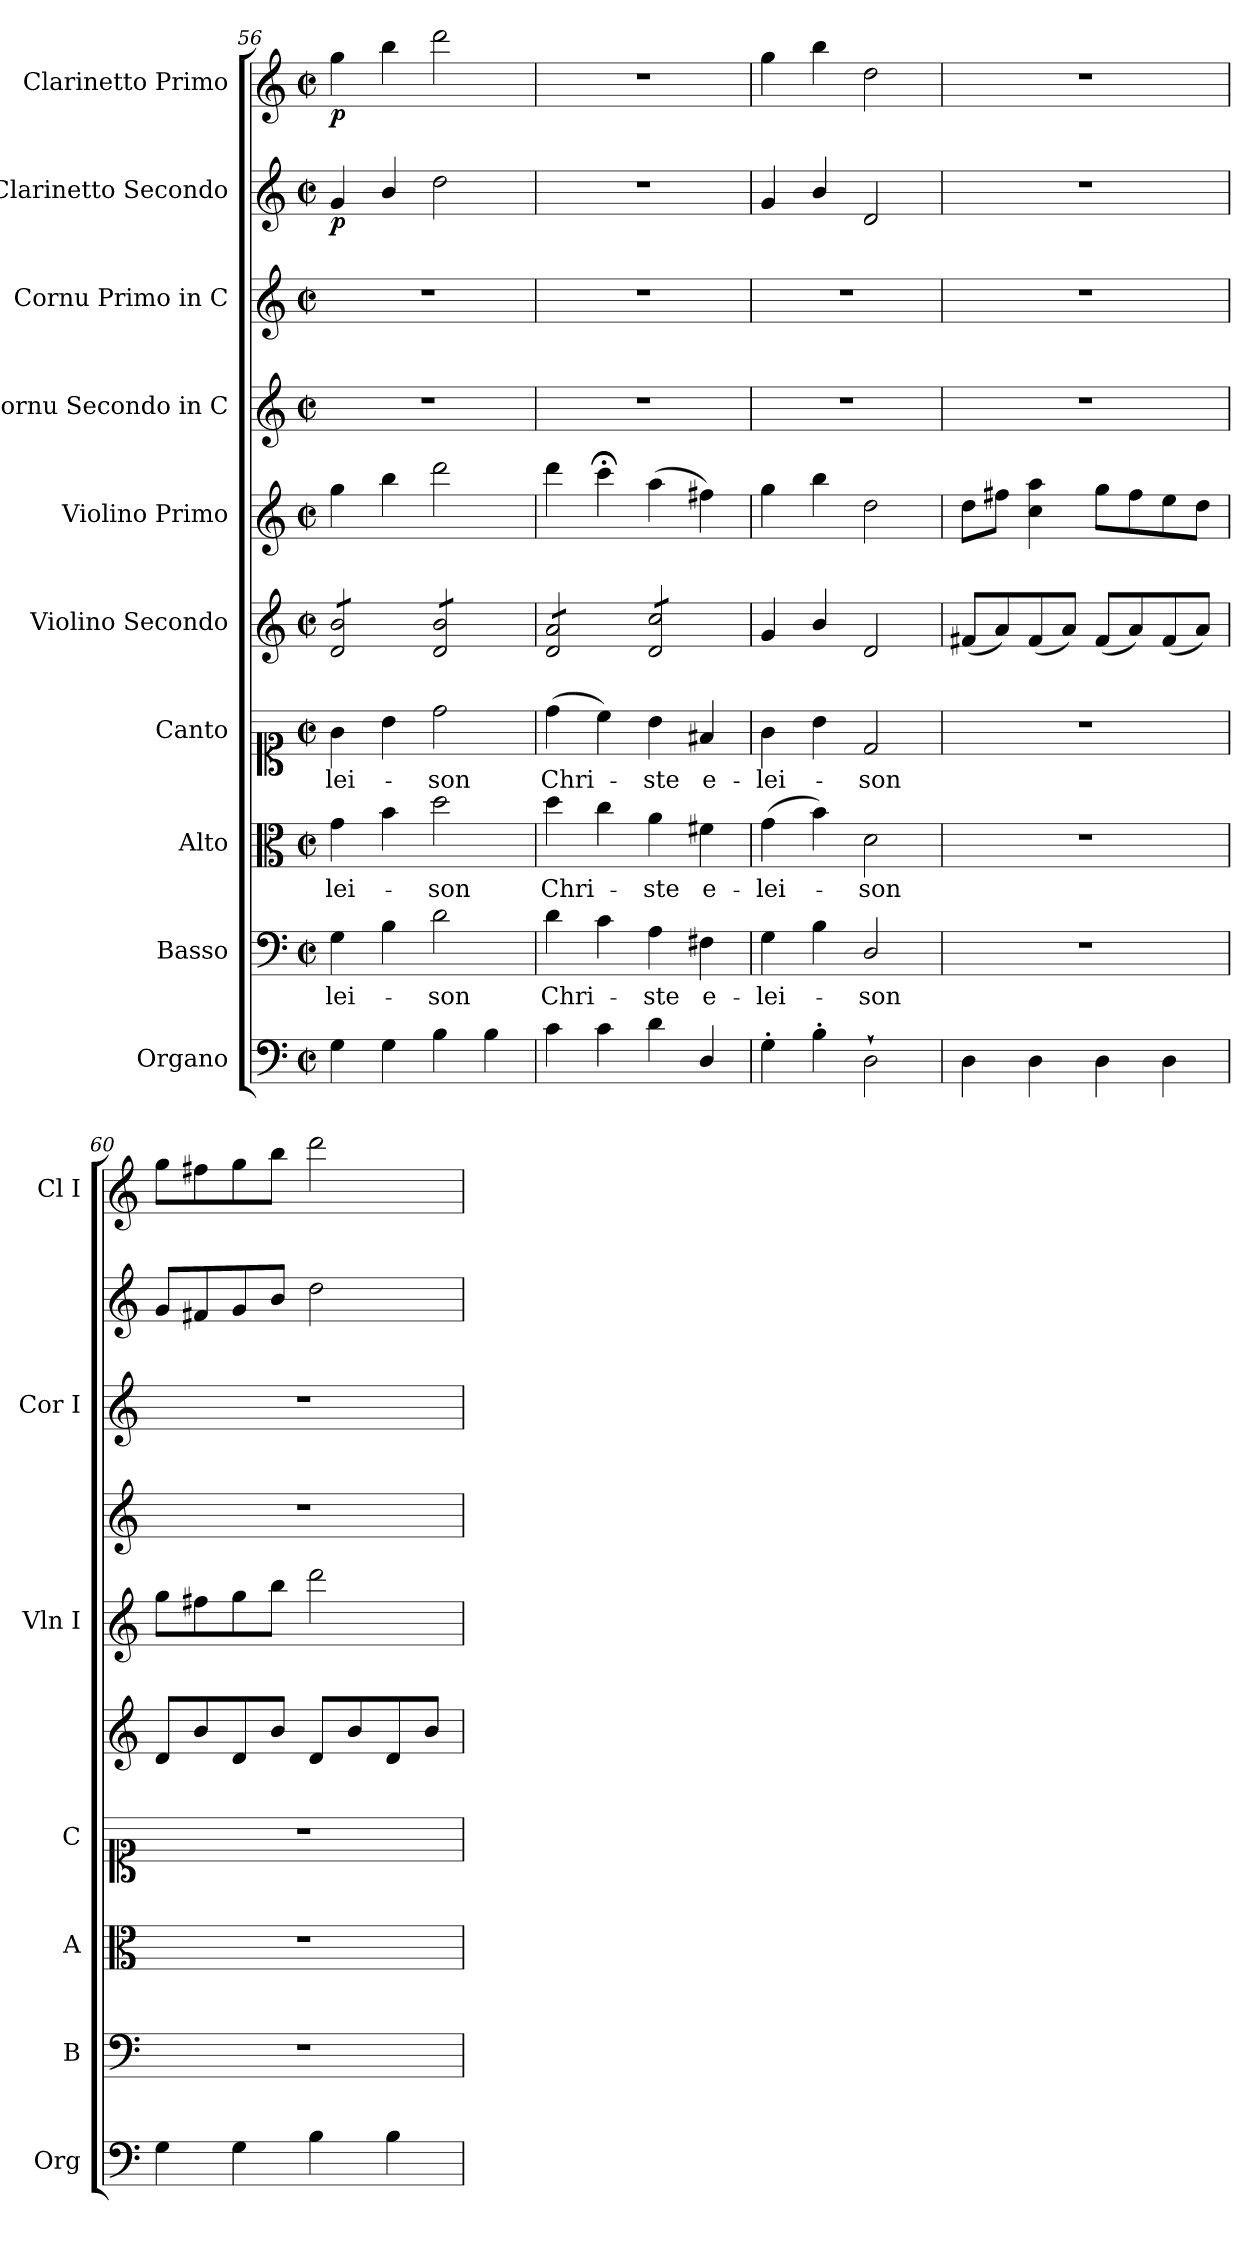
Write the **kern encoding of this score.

**kern	**kern	**text	**kern	**text	**kern	**text	**kern	**kern	**kern	**kern	**kern	**dynam	**kern	**dynam
*part10	*part9	*part9	*part8	*part8	*part7	*part7	*part6	*part5	*part4	*part3	*part2	*part2	*part1	*part1
*staff10	*staff9	*staff9	*staff8	*staff8	*staff7	*staff7	*staff6	*staff5	*staff4	*staff3	*staff2	*staff2	*staff1	*staff1
*I"Organo	*I"Basso	*	*I"Alto	*	*I"Canto	*	*I"Violino Secondo	*I"Violino Primo	*I"Cornu Secondo in C	*I"Cornu Primo in C	*I"Clarinetto Secondo	*	*I"Clarinetto Primo	*
*I'Org	*I'B	*	*I'A	*	*I'C	*	*	*I'Vln I	*	*I'Cor I	*	*	*I'Cl I	*
*clefF4	*clefF4	*	*clefC3	*	*clefC1	*	*clefG2	*clefG2	*clefG2	*clefG2	*clefG2	*	*clefG2	*
*k[]	*k[]	*	*k[]	*	*k[]	*	*k[]	*k[]	*k[]	*k[]	*k[]	*	*k[]	*
*C:	*C:	*	*C:	*	*C:	*	*C:	*C:	*C:	*C:	*C:	*	*C:	*
*M2/2	*M2/2	*	*M2/2	*	*M2/2	*	*M2/2	*M2/2	*M2/2	*M2/2	*M2/2	*	*M2/2	*
*met(c|)	*met(c|)	*	*met(c|)	*	*met(c|)	*	*met(c|)	*met(c|)	*met(c|)	*met(c|)	*met(c|)	*	*met(c|)	*
=56	=56	=56	=56	=56	=56	=56	=56	=56	=56	=56	=56	=56	=56	=56
*	*	*	*	*	*	*	*tremolo	*	*	*	*	*	*	*
4G	4G	-lei-	4g	-lei-	4g	-lei-	8d 8bL	4gg	1r	1r	4g	p	4gg	p
.	.	.	.	.	.	.	8d 8b	.	.	.	.	.	.	.
4G	4B	.	4b	.	4b	.	8d 8b	4bb	.	.	4b/	.	4bb	.
.	.	.	.	.	.	.	8d 8bJ	.	.	.	.	.	.	.
4B	2d	-son	2dd	-son	2dd	-son	8d 8bL	2ddd	.	.	2dd	.	2ddd	.
.	.	.	.	.	.	.	8d 8b	.	.	.	.	.	.	.
4B	.	.	.	.	.	.	8d 8b	.	.	.	.	.	.	.
.	.	.	.	.	.	.	8d 8bJ	.	.	.	.	.	.	.
=57	=57	=57	=57	=57	=57	=57	=57	=57	=57	=57	=57	=57	=57	=57
4c	4d	Chri-	4dd	Chri-	(>4dd	Chri-	8d 8aL	4ddd	1r	1r	1r	.	1r	.
.	.	.	.	.	.	.	8d 8a	.	.	.	.	.	.	.
4c	4c	.	4cc	.	4cc)	.	8d 8a	4ccc;<	.	.	.	.	.	.
.	.	.	.	.	.	.	8d 8aJ	.	.	.	.	.	.	.
4d	4A	-ste	4a	-ste	4b	-ste	8d 8ccL	(>4aa	.	.	.	.	.	.
.	.	.	.	.	.	.	8d 8cc	.	.	.	.	.	.	.
4D/	4F#X	e-	4f#X	e-	4f#X	e-	8d 8cc	4ff#X)	.	.	.	.	.	.
.	.	.	.	.	.	.	8d 8ccJ	.	.	.	.	.	.	.
*	*	*	*	*	*	*	*Xtremolo	*	*	*	*	*	*	*
=58	=58	=58	=58	=58	=58	=58	=58	=58	=58	=58	=58	=58	=58	=58
4G'	4G	-lei-	(>4g	-lei-	4g	-lei-	4g	4gg	1r	1r	4g	.	4gg	.
4B'	4B	.	4b)	.	4b	.	4b/	4bb	.	.	4b/	.	4bb	.
2D`	2D/	-son	2d	-son	2d	-son	2d	2dd	.	.	2d	.	2dd	.
=59	=59	=59	=59	=59	=59	=59	=59	=59	=59	=59	=59	=59	=59	=59
4D	1r	.	1r	.	1r	.	(<8f#XL	8ddL	1r	1r	1r	.	1r	.
.	.	.	.	.	.	.	8a)	8ff#XJ	.	.	.	.	.	.
4D	.	.	.	.	.	.	(<8f#	4cc 4aa	.	.	.	.	.	.
.	.	.	.	.	.	.	8aJ)	.	.	.	.	.	.	.
4D	.	.	.	.	.	.	(<8f#L	8ggL	.	.	.	.	.	.
.	.	.	.	.	.	.	8a)	8ff#	.	.	.	.	.	.
4D	.	.	.	.	.	.	(<8f#	8ee	.	.	.	.	.	.
.	.	.	.	.	.	.	8aJ)	8ddJ	.	.	.	.	.	.
=60	=60	=60	=60	=60	=60	=60	=60	=60	=60	=60	=60	=60	=60	=60
4G	1r	.	1r	.	1r	.	8dL	8ggL	1r	1r	8gL	.	8ggL	.
.	.	.	.	.	.	.	8b	8ff#X	.	.	8f#X	.	8ff#X	.
4G	.	.	.	.	.	.	8d	8gg	.	.	8g	.	8gg	.
.	.	.	.	.	.	.	8bJ	8bbJ	.	.	8bJ	.	8bbJ	.
4B	.	.	.	.	.	.	8dL	2ddd	.	.	2dd	.	2ddd	.
.	.	.	.	.	.	.	8b	.	.	.	.	.	.	.
4B	.	.	.	.	.	.	8d	.	.	.	.	.	.	.
.	.	.	.	.	.	.	8bJ	.	.	.	.	.	.	.
=	=	=	=	=	=	=	=	=	=	=	=	=	=	=
*-	*-	*-	*-	*-	*-	*-	*-	*-	*-	*-	*-	*-	*-	*-
